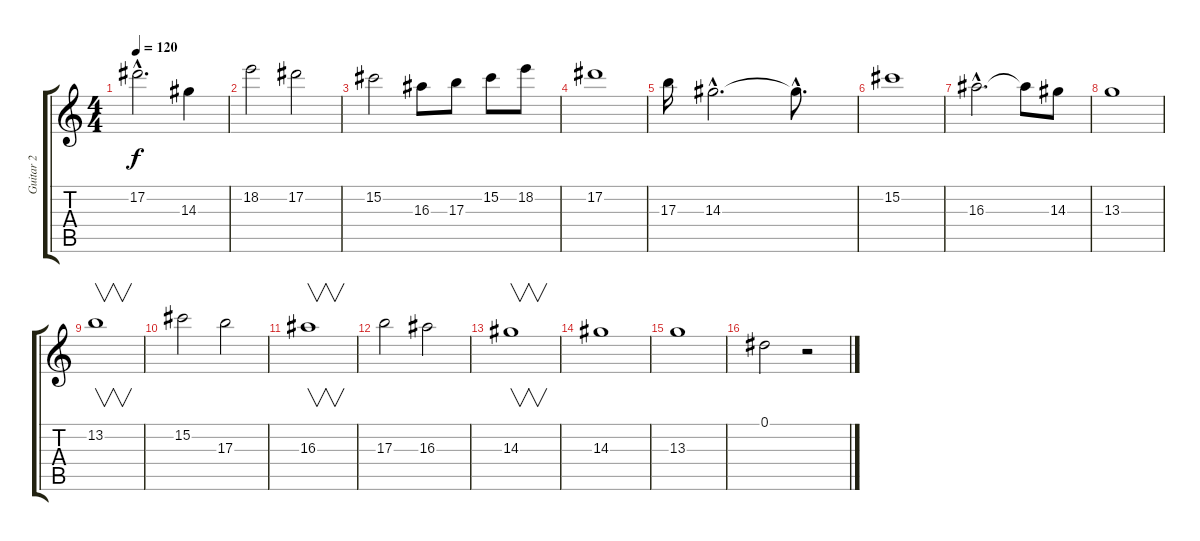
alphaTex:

\track ("Guitar 2" "Guitar 2") {instrument overdrivenguitar}
\staff {score tabs}
\tuning (Eb4 Bb3 Gb3 Db3 Ab2 Eb2) {hide}
\ts (4 4)
\tempo 120
\clef g2
\ks c
17.2{hac}.2{d dy f} 14.3.4 |
18.2.2 17.2.2 |
15.2.2 16.3.8 17.3.8 15.2.8 18.2.8 |
17.2.1 |
17.3.16 14.3{hac}.2{d} 14.3{hac t}.8{d} |
15.2.1 |
16.3{hac}.2{d} 16.3{t}.8 14.3.8 |
13.3.1 |
13.2.1{v} |
15.2.2 17.3.2 |
16.3.1{v} |
17.3.2 16.3.2 |
14.3.1{v} |
14.3.1 |
13.3.1 |
0.1.2 r.2
